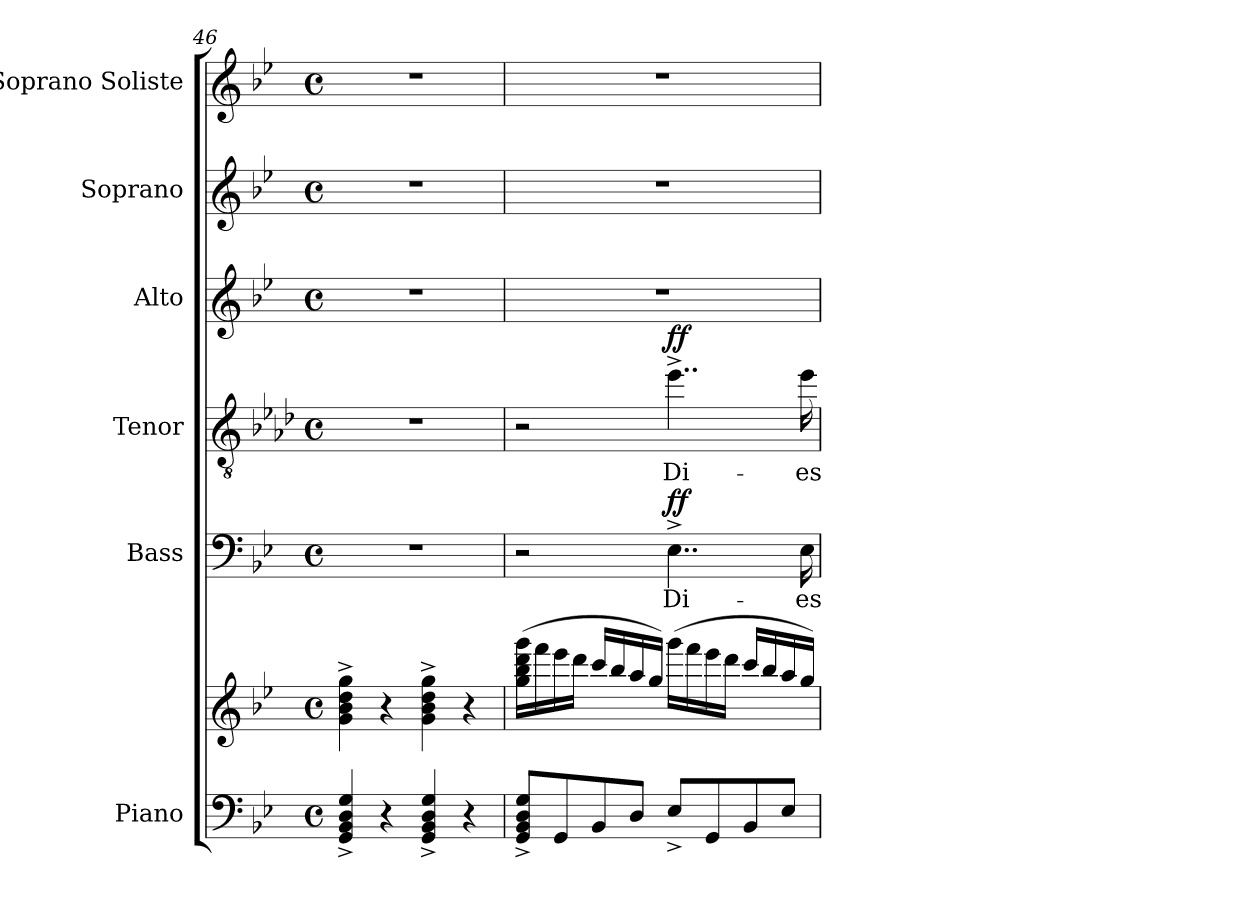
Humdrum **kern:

**kern	**kern	**kern	**text	**dynam	**kern	**text	**dynam	**kern	**kern	**kern
*part6	*part6	*part5	*part5	*part5	*part4	*part4	*part4	*part3	*part2	*part1
*staff7	*staff6	*staff5	*staff5	*staff5	*staff4	*staff4	*staff4	*staff3	*staff2	*staff1
*I"Piano	*	*I"Bass	*	*	*I"Tenor	*	*	*I"Alto	*I"Soprano	*I"Soprano Soliste
*I'Pno.	*	*I'B.	*	*	*I'T.	*	*	*I'A.	*I'S.	*
*clefF4	*clefG2	*clefF4	*	*	*clefGv2	*	*	*clefG2	*clefG2	*clefG2
*	*	*	*	*	*ITrd8c14	*	*	*	*	*
*k[b-e-]	*k[b-e-]	*k[b-e-]	*	*	*k[b-e-a-d-]	*	*	*k[b-e-]	*k[b-e-]	*k[b-e-]
*M4/4	*M4/4	*M4/4	*	*	*M4/4	*	*	*M4/4	*M4/4	*M4/4
*met(c)	*met(c)	*met(c)	*	*	*met(c)	*	*	*met(c)	*met(c)	*met(c)
=46	=46	=46	=46	=46	=46	=46	=46	=46	=46	=46
4GG/^ 4BB-/^ 4D/^ 4G/^	4g\^ 4b-\^ 4dd\^ 4gg\^	1r	.	.	1r	.	.	1r	1r	1r
4r	4r	.	.	.	.	.	.	.	.	.
4GG/^ 4BB-/^ 4D/^ 4G/^	4g\^ 4b-\^ 4dd\^ 4gg\^	.	.	.	.	.	.	.	.	.
4r	4r	.	.	.	.	.	.	.	.	.
=47	=47	=47	=47	=47	=47	=47	=47	=47	=47	=47
8GG/^ 8BB-/^ 8D/^ 8G/^L	(16gg\ 16bb-\ 16ddd\ 16ggg\LL	2r	.	.	2r	.	.	1r	1r	1r
.	16fff\	.	.	.	.	.	.	.	.	.
8GG/	16eee-\	.	.	.	.	.	.	.	.	.
.	16ddd\JJ	.	.	.	.	.	.	.	.	.
8BB-/	16ccc/LL	.	.	.	.	.	.	.	.	.
.	16bb-/	.	.	.	.	.	.	.	.	.
8D/J	16aa/	.	.	.	.	.	.	.	.	.
.	16gg/JJ)	.	.	.	.	.	.	.	.	.
!	!	!	!	!LO:DY:a	!	!	!LO:DY:a	!	!	!
8E-^/L	(16ggg\LL	4..E-^\	Di-	ff	4..e-^i\	Di-	ff	.	.	.
.	16fff\	.	.	.	.	.	.	.	.	.
8GG/	16eee-\	.	.	.	.	.	.	.	.	.
.	16ddd\JJ	.	.	.	.	.	.	.	.	.
8BB-/	16ccc/LL	.	.	.	.	.	.	.	.	.
.	16bb-/	.	.	.	.	.	.	.	.	.
8E-/J	16aa/	.	.	.	.	.	.	.	.	.
.	16gg/JJ)	16E-\	-es	.	16e-i\	-es	.	.	.	.
=	=	=	=	=	=	=	=	=	=	=
*-	*-	*-	*-	*-	*-	*-	*-	*-	*-	*-
